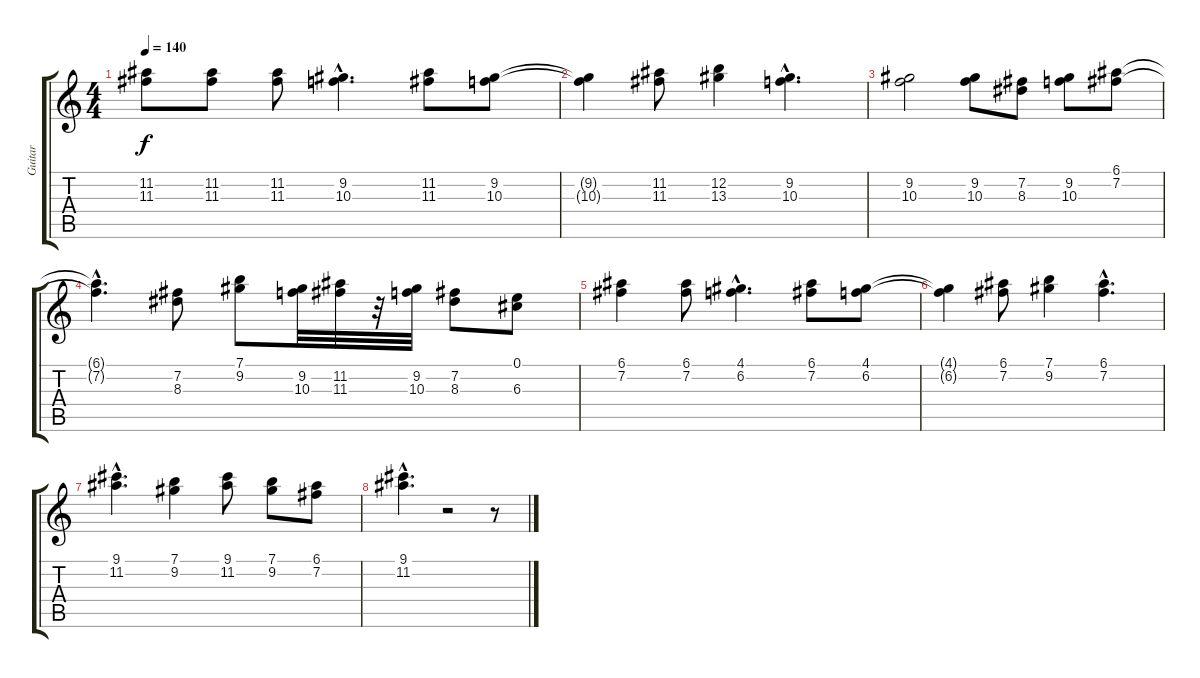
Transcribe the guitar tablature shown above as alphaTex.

\track ("Guitar " "Guitar ") {instrument distortionguitar}
\staff {score tabs}
\tuning (E4 B3 G3 D3 A2 E2) {hide}
\ts (4 4)
\tempo 140
\clef g2
\ks c
(11.2 11.3).8{dy f} (11.2 11.3).8 (11.2 11.3).8 (9.2{hac} 10.3{hac}).4{d} (11.2 11.3).8 (9.2 10.3).8 |
(9.2{t} 10.3{t}).4 (11.2 11.3).8 (12.2 13.3).4 (9.2{hac} 10.3{hac}).4{d} |
(9.2 10.3).2 (9.2 10.3).8 (7.2 8.3).8 (9.2 10.3).8 (6.1 7.2).8 |
(6.1{hac t} 7.2{hac t}).4{d} (7.2 8.3).8 (7.1 9.2).8 (9.2 10.3).32 (11.2 11.3).32 r.32 (9.2 10.3).32 (7.2 8.3).8 (0.1 6.3).8 |
(6.1 7.2).4 (6.1 7.2).8 (4.1{hac} 6.2{hac}).4{d} (6.1 7.2).8 (4.1 6.2).8 |
(4.1{t} 6.2{t}).4 (6.1 7.2).8 (7.1 9.2).4 (6.1{hac} 7.2{hac}).4{d} |
(9.1{hac} 11.2{hac}).4{d} (7.1 9.2).4 (9.1 11.2).8 (7.1 9.2).8 (6.1 7.2).8 |
(9.1{hac} 11.2{hac}).4{d} r.2 r.8
